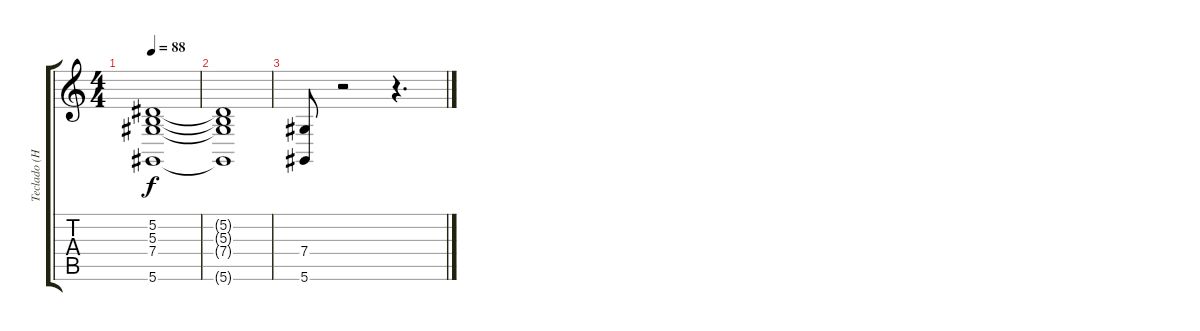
\track ("Teclado (Hugo Bistolfi)" "Teclado (H") {instrument synthstrings1}
\staff {score tabs}
\tuning (Eb4 Bb3 Gb3 Db3 Ab2 Eb2) {hide}
\ts (4 4)
\tempo 88
\clef g2
\ks c
(5.2 5.3 7.4 5.6).1{dy f} |
(5.2{t} 5.3{t} 7.4{t} 5.6{t}).1 |
(7.4 5.6).8 r.2 r.4{d}
